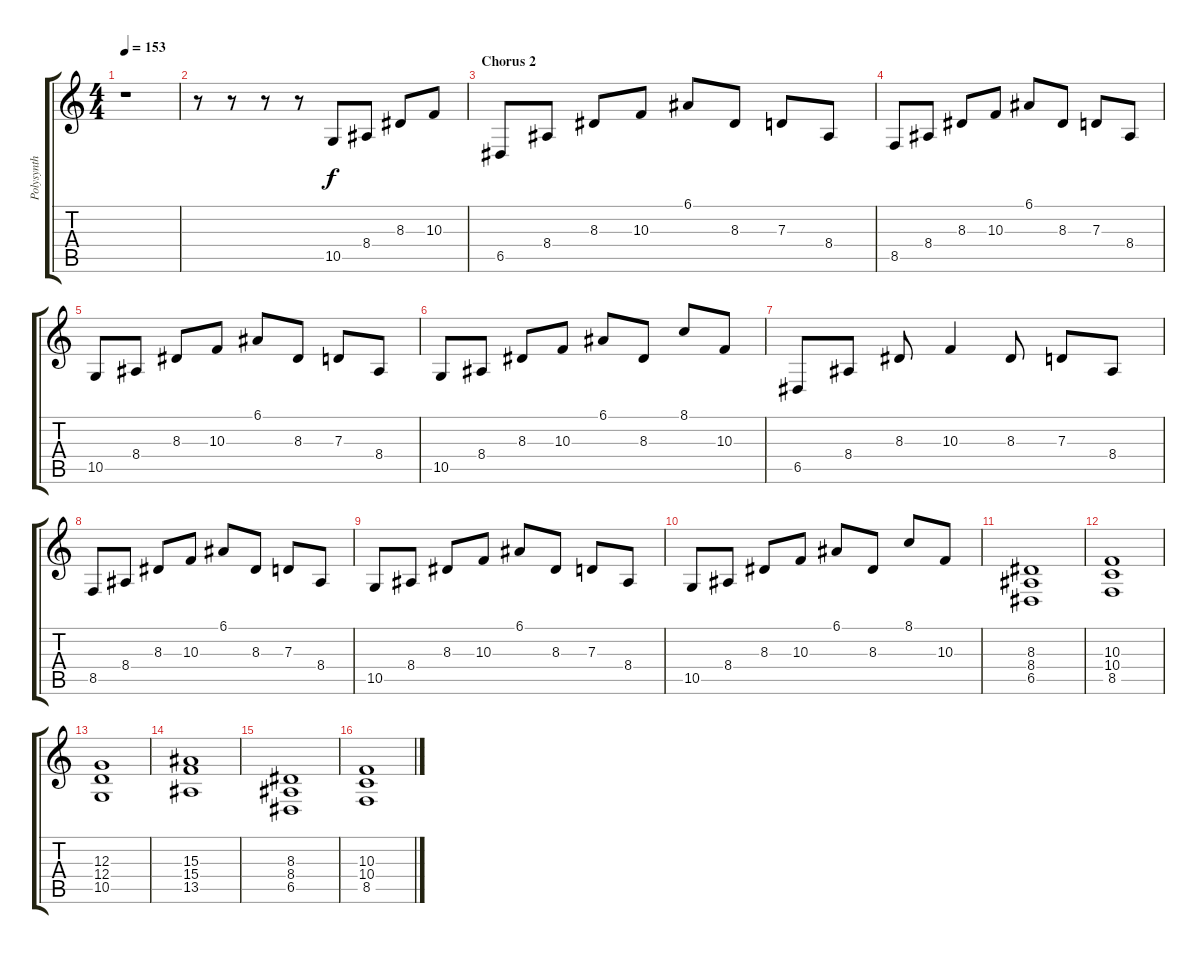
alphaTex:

\track ("Polysynth" "Polysynth") {instrument pad3polysynth}
\staff {score tabs}
\tuning (E4 B3 G3 D3 A2 D2) {hide}
\ts (4 4)
\tempo 153
\clef g2
\ks c
r.1{dy f} |
r.8 r.8 r.8 r.8 10.5.8 8.4.8 8.3.8 10.3.8 |
\section ("" "Chorus 2")
6.5.8 8.4.8 8.3.8 10.3.8 6.1.8 8.3.8 7.3.8 8.4.8 |
8.5.8 8.4.8 8.3.8 10.3.8 6.1.8 8.3.8 7.3.8 8.4.8 |
10.5.8 8.4.8 8.3.8 10.3.8 6.1.8 8.3.8 7.3.8 8.4.8 |
10.5.8 8.4.8 8.3.8 10.3.8 6.1.8 8.3.8 8.1.8 10.3.8 |
6.5.8 8.4.8 8.3.8 10.3.4 8.3.8 7.3.8 8.4.8 |
8.5.8 8.4.8 8.3.8 10.3.8 6.1.8 8.3.8 7.3.8 8.4.8 |
10.5.8 8.4.8 8.3.8 10.3.8 6.1.8 8.3.8 7.3.8 8.4.8 |
10.5.8 8.4.8 8.3.8 10.3.8 6.1.8 8.3.8 8.1.8 10.3.8 |
(8.3 8.4 6.5).1 |
(10.3 10.4 8.5).1 |
(12.3 12.4 10.5).1 |
(15.3 15.4 13.5).1 |
(8.3 8.4 6.5).1 |
(10.3 10.4 8.5).1
